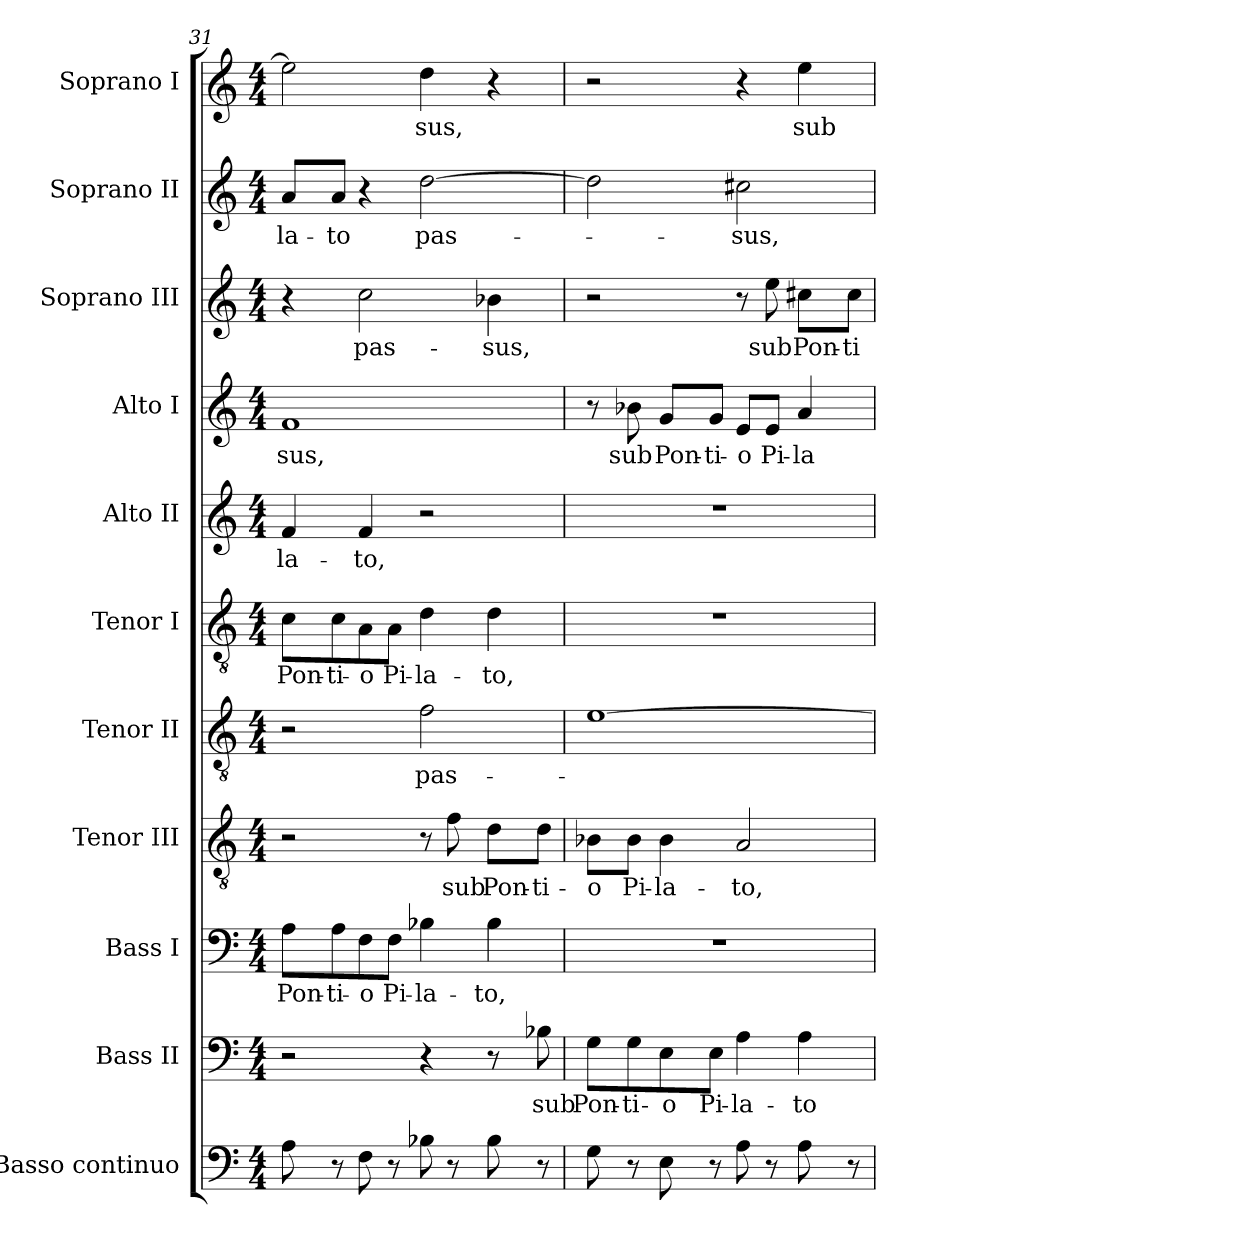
**kern	**kern	**text	**kern	**text	**kern	**text	**kern	**text	**kern	**text	**kern	**text	**kern	**text	**kern	**text	**kern	**text	**kern	**text
*part11	*part10	*part10	*part9	*part9	*part8	*part8	*part7	*part7	*part6	*part6	*part5	*part5	*part4	*part4	*part3	*part3	*part2	*part2	*part1	*part1
*staff11	*staff10	*staff10	*staff9	*staff9	*staff8	*staff8	*staff7	*staff7	*staff6	*staff6	*staff5	*staff5	*staff4	*staff4	*staff3	*staff3	*staff2	*staff2	*staff1	*staff1
*I"Basso continuo	*I"Bass II	*	*I"Bass I	*	*I"Tenor III	*	*I"Tenor II	*	*I"Tenor I	*	*I"Alto II	*	*I"Alto I	*	*I"Soprano III	*	*I"Soprano II	*	*I"Soprano I	*
*I'B.c.	*I'B. II	*	*I'B. I	*	*I'T. III	*	*I'T. II	*	*I'T. I	*	*I'A. II	*	*I'A. I	*	*I'S. III	*	*I'S. II	*	*I'S. I	*
*clefF4	*clefF4	*	*clefF4	*	*clefGv2	*	*clefGv2	*	*clefGv2	*	*clefG2	*	*clefG2	*	*clefG2	*	*clefG2	*	*clefG2	*
*	*	*	*	*	*ITrd7c12	*	*ITrd7c12	*	*ITrd7c12	*	*	*	*	*	*	*	*	*	*	*
*k[]	*k[]	*	*k[]	*	*k[]	*	*k[]	*	*k[]	*	*k[]	*	*k[]	*	*k[]	*	*k[]	*	*k[]	*
*a:	*a:	*	*a:	*	*a:	*	*a:	*	*a:	*	*a:	*	*a:	*	*a:	*	*a:	*	*a:	*
*M4/4	*M4/4	*	*M4/4	*	*M4/4	*	*M4/4	*	*M4/4	*	*M4/4	*	*M4/4	*	*M4/4	*	*M4/4	*	*M4/4	*
=31	=31	=31	=31	=31	=31	=31	=31	=31	=31	=31	=31	=31	=31	=31	=31	=31	=31	=31	=31	=31
!	!	!	!	!LO:LY:b:color=#000000	!	!	!	!	!	!	!	!	!	!	!	!	!	!	!	!
!	!	!	!	!	!	!	!	!	!	!LO:LY:b:color=#000000	!	!	!	!	!	!	!	!	!	!
!	!	!	!	!	!	!	!	!	!	!	!	!LO:LY:b:color=#000000	!	!	!	!	!	!	!	!
!	!	!	!	!	!	!	!	!	!	!	!	!	!	!LO:LY:b:color=#000000	!	!	!	!	!	!
!	!	!	!	!	!	!	!	!	!	!	!	!	!	!	!	!	!	!LO:LY:b:color=#000000	!	!
8Ai\	2r	.	8Ai\L	Pon-	2r	.	2r	.	8Ci\L	Pon-	4fi/	-la-	1fi	-sus,	4r	.	8ai/L	-la-	2eei\]	.
!	!	!	!	!LO:LY:b:color=#000000	!	!	!	!	!	!	!	!	!	!	!	!	!	!	!	!
!	!	!	!	!	!	!	!	!	!	!LO:LY:b:color=#000000	!	!	!	!	!	!	!	!	!	!
!	!	!	!	!	!	!	!	!	!	!	!	!	!	!	!	!	!	!LO:LY:b:color=#000000	!	!
8r	.	.	8Ai\	-ti-	.	.	.	.	8Ci\	-ti-	.	.	.	.	.	.	8ai/J	-to	.	.
!	!	!	!	!LO:LY:b:color=#000000	!	!	!	!	!	!	!	!	!	!	!	!	!	!	!	!
!	!	!	!	!	!	!	!	!	!	!LO:LY:b:color=#000000	!	!	!	!	!	!	!	!	!	!
!	!	!	!	!	!	!	!	!	!	!	!	!LO:LY:b:color=#000000	!	!	!	!	!	!	!	!
!	!	!	!	!	!	!	!	!	!	!	!	!	!	!	!	!LO:LY:b:color=#000000	!	!	!	!
8Fi\	.	.	8Fi\	-o	.	.	.	.	8AAi\	-o	4fi/	-to,	.	.	2cci\	pas-	4r	.	.	.
!	!	!	!	!LO:LY:b:color=#000000	!	!	!	!	!	!	!	!	!	!	!	!	!	!	!	!
!	!	!	!	!	!	!	!	!	!	!LO:LY:b:color=#000000	!	!	!	!	!	!	!	!	!	!
8r	.	.	8Fi\J	Pi-	.	.	.	.	8AAi\J	Pi-	.	.	.	.	.	.	.	.	.	.
!	!	!	!	!LO:LY:b:color=#000000	!	!	!	!	!	!	!	!	!	!	!	!	!	!	!	!
!	!	!	!	!	!	!	!	!LO:LY:b:color=#000000	!	!	!	!	!	!	!	!	!	!	!	!
!	!	!	!	!	!	!	!	!	!	!LO:LY:b:color=#000000	!	!	!	!	!	!	!	!	!	!
!	!	!	!	!	!	!	!	!	!	!	!	!	!	!	!	!	!	!LO:LY:b:color=#000000	!	!
!	!	!	!	!	!	!	!	!	!	!	!	!	!	!	!	!	!	!	!	!LO:LY:b:color=#000000
8B-Xi\	4r	.	4B-Xi\	-la-	8r	.	2Fi\	pas-	4Di\	-la-	2r	.	.	.	.	.	[2ddi\	pas-	4ddi\	-sus,
!	!	!	!	!	!	!LO:LY:b:color=#000000	!	!	!	!	!	!	!	!	!	!	!	!	!	!
8r	.	.	.	.	8Fi\	sub	.	.	.	.	.	.	.	.	.	.	.	.	.	.
!	!	!	!	!LO:LY:b:color=#000000	!	!	!	!	!	!	!	!	!	!	!	!	!	!	!	!
!	!	!	!	!	!	!LO:LY:b:color=#000000	!	!	!	!	!	!	!	!	!	!	!	!	!	!
!	!	!	!	!	!	!	!	!	!	!LO:LY:b:color=#000000	!	!	!	!	!	!	!	!	!	!
!	!	!	!	!	!	!	!	!	!	!	!	!	!	!	!	!LO:LY:b:color=#000000	!	!	!	!
8B-i\	8r	.	4B-i\	-to,	8Di\L	Pon-	.	.	4Di\	-to,	.	.	.	.	4b-Xi\	-sus,	.	.	4r	.
!	!	!LO:LY:b:color=#000000	!	!	!	!	!	!	!	!	!	!	!	!	!	!	!	!	!	!
!	!	!	!	!	!	!LO:LY:b:color=#000000	!	!	!	!	!	!	!	!	!	!	!	!	!	!
8r	8B-Xi\	sub	.	.	8Di\J	-ti-	.	.	.	.	.	.	.	.	.	.	.	.	.	.
=32	=32	=32	=32	=32	=32	=32	=32	=32	=32	=32	=32	=32	=32	=32	=32	=32	=32	=32	=32	=32
!	!	!LO:LY:b:color=#000000	!	!	!	!	!	!	!	!	!	!	!	!	!	!	!	!	!	!
!	!	!	!	!	!	!LO:LY:b:color=#000000	!	!	!	!	!	!	!	!	!	!	!	!	!	!
8Gi\	8Gi\L	Pon-	1r	.	8BB-Xi\L	-o	[1Ei	.	1r	.	1r	.	8r	.	2r	.	2ddi\]	.	2r	.
!	!	!LO:LY:b:color=#000000	!	!	!	!	!	!	!	!	!	!	!	!	!	!	!	!	!	!
!	!	!	!	!	!	!LO:LY:b:color=#000000	!	!	!	!	!	!	!	!	!	!	!	!	!	!
!	!	!	!	!	!	!	!	!	!	!	!	!	!	!LO:LY:b:color=#000000	!	!	!	!	!	!
8r	8Gi\	-ti-	.	.	8BB-i\J	Pi-	.	.	.	.	.	.	8b-Xi\	sub	.	.	.	.	.	.
!	!	!LO:LY:b:color=#000000	!	!	!	!	!	!	!	!	!	!	!	!	!	!	!	!	!	!
!	!	!	!	!	!	!LO:LY:b:color=#000000	!	!	!	!	!	!	!	!	!	!	!	!	!	!
!	!	!	!	!	!	!	!	!	!	!	!	!	!	!LO:LY:b:color=#000000	!	!	!	!	!	!
8Ei\	8Ei\	-o	.	.	4BB-i\	-la-	.	.	.	.	.	.	8gi/L	Pon-	.	.	.	.	.	.
!	!	!LO:LY:b:color=#000000	!	!	!	!	!	!	!	!	!	!	!	!	!	!	!	!	!	!
!	!	!	!	!	!	!	!	!	!	!	!	!	!	!LO:LY:b:color=#000000	!	!	!	!	!	!
8r	8Ei\J	Pi-	.	.	.	.	.	.	.	.	.	.	8gi/J	-ti-	.	.	.	.	.	.
!	!	!LO:LY:b:color=#000000	!	!	!	!	!	!	!	!	!	!	!	!	!	!	!	!	!	!
!	!	!	!	!	!	!LO:LY:b:color=#000000	!	!	!	!	!	!	!	!	!	!	!	!	!	!
!	!	!	!	!	!	!	!	!	!	!	!	!	!	!LO:LY:b:color=#000000	!	!	!	!	!	!
!	!	!	!	!	!	!	!	!	!	!	!	!	!	!	!	!	!	!LO:LY:b:color=#000000	!	!
8Ai\	4Ai\	-la-	.	.	2AAi/	-to,	.	.	.	.	.	.	8ei/L	-o	8r	.	2cc#Xi\	-sus,	4r	.
!	!	!	!	!	!	!	!	!	!	!	!	!	!	!LO:LY:b:color=#000000	!	!	!	!	!	!
!	!	!	!	!	!	!	!	!	!	!	!	!	!	!	!	!LO:LY:b:color=#000000	!	!	!	!
8r	.	.	.	.	.	.	.	.	.	.	.	.	8ei/J	Pi-	8eei\	sub	.	.	.	.
!	!	!LO:LY:b:color=#000000	!	!	!	!	!	!	!	!	!	!	!	!	!	!	!	!	!	!
!	!	!	!	!	!	!	!	!	!	!	!	!	!	!LO:LY:b:color=#000000	!	!	!	!	!	!
!	!	!	!	!	!	!	!	!	!	!	!	!	!	!	!	!LO:LY:b:color=#000000	!	!	!	!
!	!	!	!	!	!	!	!	!	!	!	!	!	!	!	!	!	!	!	!	!LO:LY:b:color=#000000
8Ai\	4Ai\	-to	.	.	.	.	.	.	.	.	.	.	4ai/	-la-	8cc#Xi\L	Pon-	.	.	4eei\	sub
!	!	!	!	!	!	!	!	!	!	!	!	!	!	!	!	!LO:LY:b:color=#000000	!	!	!	!
8r	.	.	.	.	.	.	.	.	.	.	.	.	.	.	8cc#i\J	-ti-	.	.	.	.
=	=	=	=	=	=	=	=	=	=	=	=	=	=	=	=	=	=	=	=	=
*-	*-	*-	*-	*-	*-	*-	*-	*-	*-	*-	*-	*-	*-	*-	*-	*-	*-	*-	*-	*-
